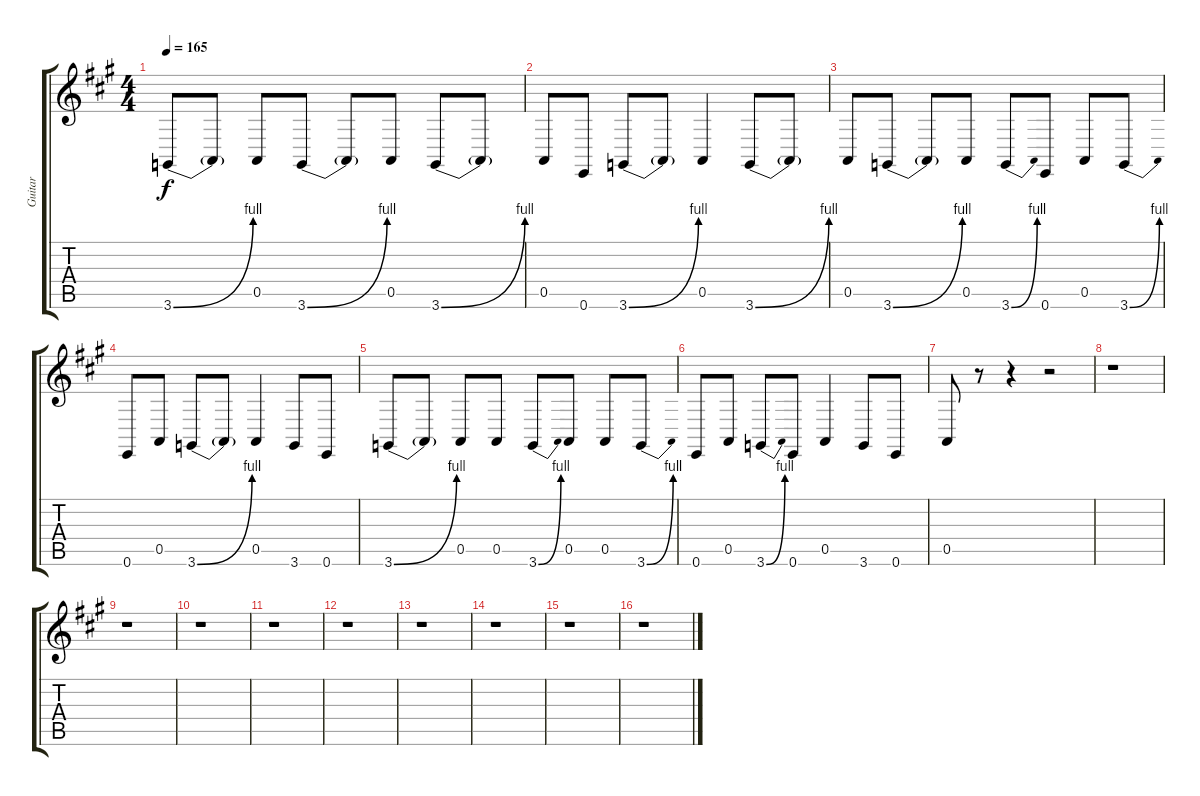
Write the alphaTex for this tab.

\track ("Guitar" "Guitar") {instrument lead2sawtooth}
\staff {score tabs}
\tuning (E4 B3 G3 D3 A2 E2) {hide}
\ts (4 4)
\tempo 165
\clef g2
\ks a
3.6{be (bend 0 0 60 4)}.8{dy f} 3.6{t}.8 0.5.8 3.6{be (bend 0 0 60 4)}.8 3.6{t}.8 0.5.8 3.6{be (bend 0 0 60 4)}.8 3.6{t}.8 |
0.5.8 0.6.8 3.6{be (bend 0 0 60 4)}.8 3.6{t}.8 0.5.4 3.6{be (bend 0 0 60 4)}.8 3.6{t}.8 |
0.5.8 3.6{be (bend 0 0 60 4)}.8 3.6{t}.8 0.5.8 3.6{be (bend 0 0 60 4)}.8 0.6.8 0.5.8 3.6{be (bend 0 0 60 4)}.8 |
0.6.8 0.5.8 3.6{be (bend 0 0 60 4)}.8 3.6{t}.8 0.5.4 3.6.8 0.6.8 |
3.6{be (bend 0 0 60 4)}.8 3.6{t}.8 0.5.8 0.5.8 3.6{be (bend 0 0 60 4)}.8 0.5.8 0.5.8 3.6{be (bend 0 0 60 4)}.8 |
0.6.8 0.5.8 3.6{be (bend 0 0 60 4)}.8 0.6.8 0.5.4 3.6.8 0.6.8 |
0.5.8 r.8 r.4 r.2 |
r.1 |
r.1 |
r.1 |
r.1 |
r.1 |
r.1 |
r.1 |
r.1 |
r.1
